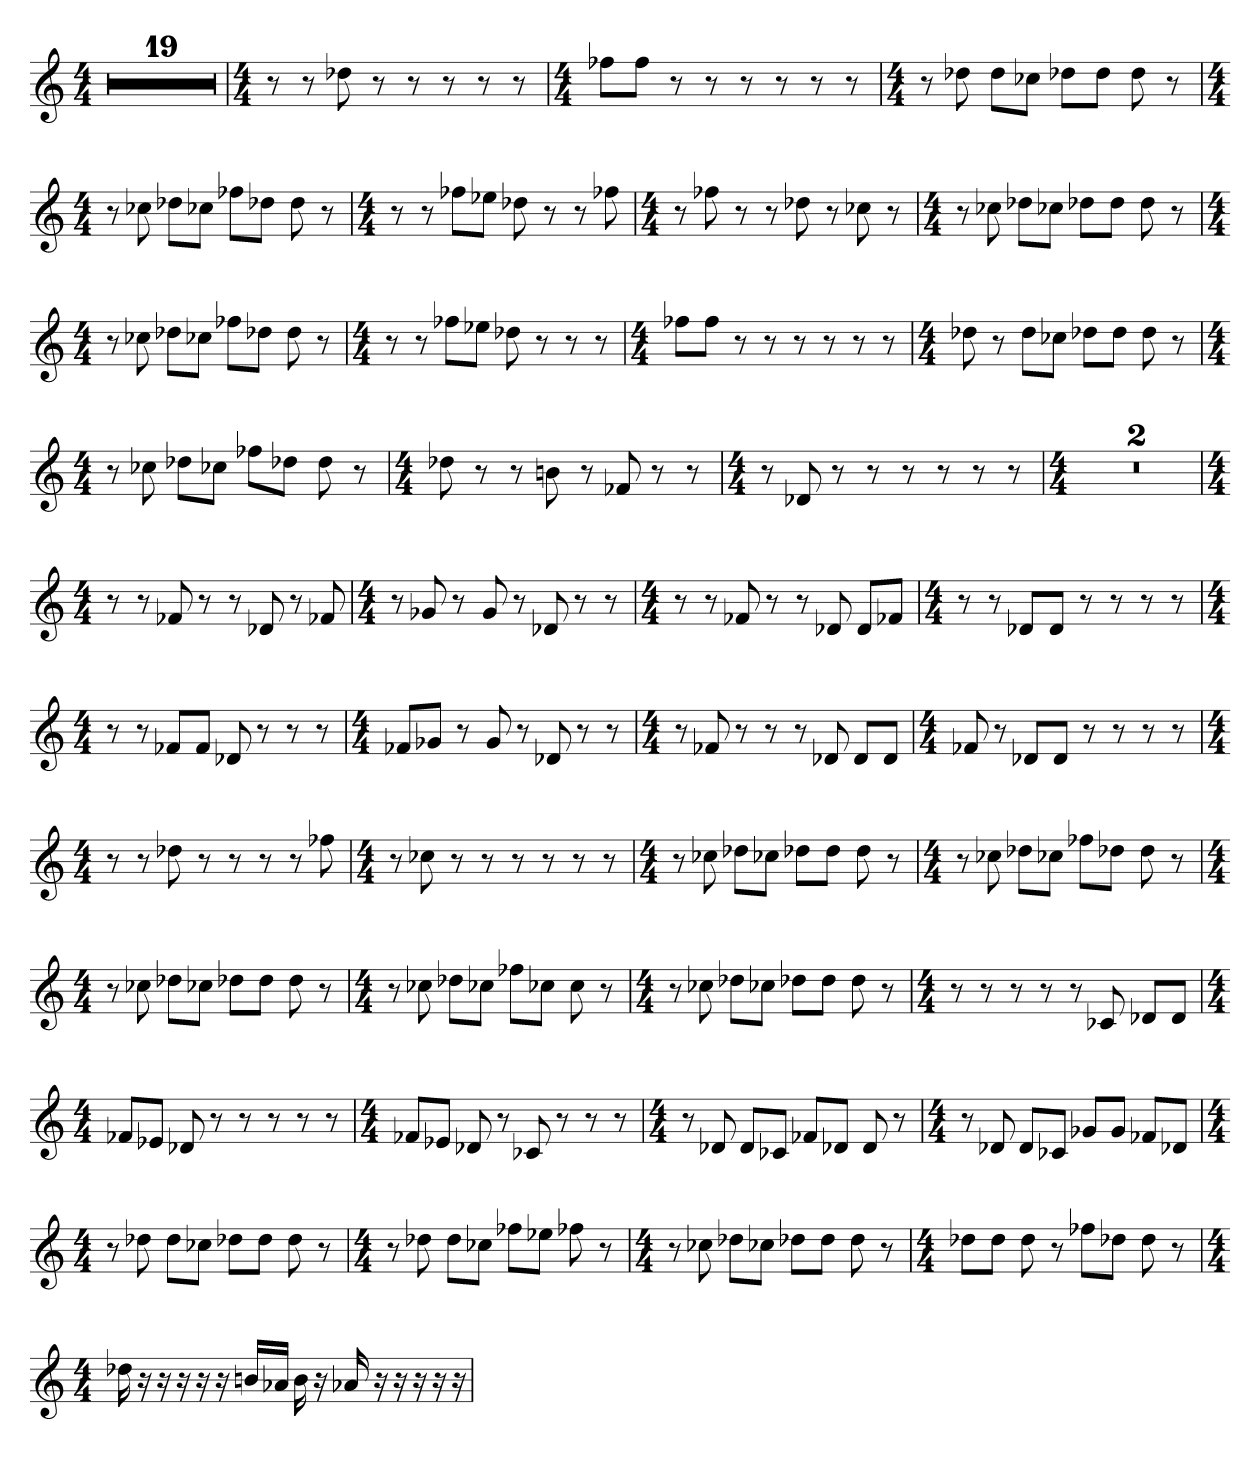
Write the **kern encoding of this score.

**kern
*part1
*staff1
*M4/4
=
1r
=
*M4/4
1r
=
*M4/4
1r
=
*M4/4
1r
=
*M4/4
1r
=
*M4/4
1r
=
*M4/4
1r
=
*M4/4
1r
=
*M4/4
1r
=
*M4/4
1r
=
*M4/4
1r
=
*M4/4
1r
=
*M4/4
1r
=
*M4/4
1r
=
*M4/4
1r
=
*M4/4
1r
=
*M4/4
1r
=
*M4/4
1r
=
*M4/4
1r
=
*M4/4
8r
8r
8dd-X
8r
8r
8r
8r
8r
=
*M4/4
8ff-XL
8ff-J
8r
8r
8r
8r
8r
8r
=
*M4/4
8r
8dd-X
8dd-L
8cc-XJ
8dd-XL
8dd-J
8dd-
8r
=
*M4/4
8r
8cc-X
8dd-XL
8cc-XJ
8ff-XL
8dd-XJ
8dd-
8r
=
*M4/4
8r
8r
8ff-XL
8ee-XJ
8dd-X
8r
8r
8ff-X
=
*M4/4
8r
8ff-X
8r
8r
8dd-X
8r
8cc-X
8r
=
*M4/4
8r
8cc-X
8dd-XL
8cc-XJ
8dd-XL
8dd-J
8dd-
8r
=
*M4/4
8r
8cc-X
8dd-XL
8cc-XJ
8ff-XL
8dd-XJ
8dd-
8r
=
*M4/4
8r
8r
8ff-XL
8ee-XJ
8dd-X
8r
8r
8r
=
*M4/4
8ff-XL
8ff-J
8r
8r
8r
8r
8r
8r
=
*M4/4
8dd-X
8r
8dd-L
8cc-XJ
8dd-XL
8dd-J
8dd-
8r
=
*M4/4
8r
8cc-X
8dd-XL
8cc-XJ
8ff-XL
8dd-XJ
8dd-
8r
=
*M4/4
8dd-X
8r
8r
8bn
8r
8f-X
8r
8r
=
*M4/4
8r
8d-X
8r
8r
8r
8r
8r
8r
=
*M4/4
1r
=
*M4/4
1r
=
*M4/4
8r
8r
8f-X
8r
8r
8d-X
8r
8f-X
=
*M4/4
8r
8g-X
8r
8g-
8r
8d-X
8r
8r
=
*M4/4
8r
8r
8f-X
8r
8r
8d-X
8d-L
8f-XJ
=
*M4/4
8r
8r
8d-XL
8d-J
8r
8r
8r
8r
=
*M4/4
8r
8r
8f-XL
8f-J
8d-X
8r
8r
8r
=
*M4/4
8f-XL
8g-XJ
8r
8g-
8r
8d-X
8r
8r
=
*M4/4
8r
8f-X
8r
8r
8r
8d-X
8d-L
8d-J
=
*M4/4
8f-X
8r
8d-XL
8d-J
8r
8r
8r
8r
=
*M4/4
8r
8r
8dd-X
8r
8r
8r
8r
8ff-X
=
*M4/4
8r
8cc-X
8r
8r
8r
8r
8r
8r
=
*M4/4
8r
8cc-X
8dd-XL
8cc-XJ
8dd-XL
8dd-J
8dd-
8r
=
*M4/4
8r
8cc-X
8dd-XL
8cc-XJ
8ff-XL
8dd-XJ
8dd-
8r
=
*M4/4
8r
8cc-X
8dd-XL
8cc-XJ
8dd-XL
8dd-J
8dd-
8r
=
*M4/4
8r
8cc-X
8dd-XL
8cc-XJ
8ff-XL
8cc-XJ
8cc-
8r
=
*M4/4
8r
8cc-X
8dd-XL
8cc-XJ
8dd-XL
8dd-J
8dd-
8r
=
*M4/4
8r
8r
8r
8r
8r
8c-X
8d-XL
8d-J
=
*M4/4
8f-XL
8e-XJ
8d-X
8r
8r
8r
8r
8r
=
*M4/4
8f-XL
8e-XJ
8d-X
8r
8c-X
8r
8r
8r
=
*M4/4
8r
8d-X
8d-L
8c-XJ
8f-XL
8d-XJ
8d-
8r
=
*M4/4
8r
8d-X
8d-L
8c-XJ
8g-XL
8g-J
8f-XL
8d-XJ
=
*M4/4
8r
8dd-X
8dd-L
8cc-XJ
8dd-XL
8dd-J
8dd-
8r
=
*M4/4
8r
8dd-X
8dd-L
8cc-XJ
8ff-XL
8ee-XJ
8ff-X
8r
=
*M4/4
8r
8cc-X
8dd-XL
8cc-XJ
8dd-XL
8dd-J
8dd-
8r
=
*M4/4
8dd-XL
8dd-J
8dd-
8r
8ff-XL
8dd-XJ
8dd-
8r
=
*M4/4
16dd-X
16r
16r
16r
16r
16r
16bnLL
16a-XJJ
16b
16r
16a-X
16r
16r
16r
16r
16r
=
*-
